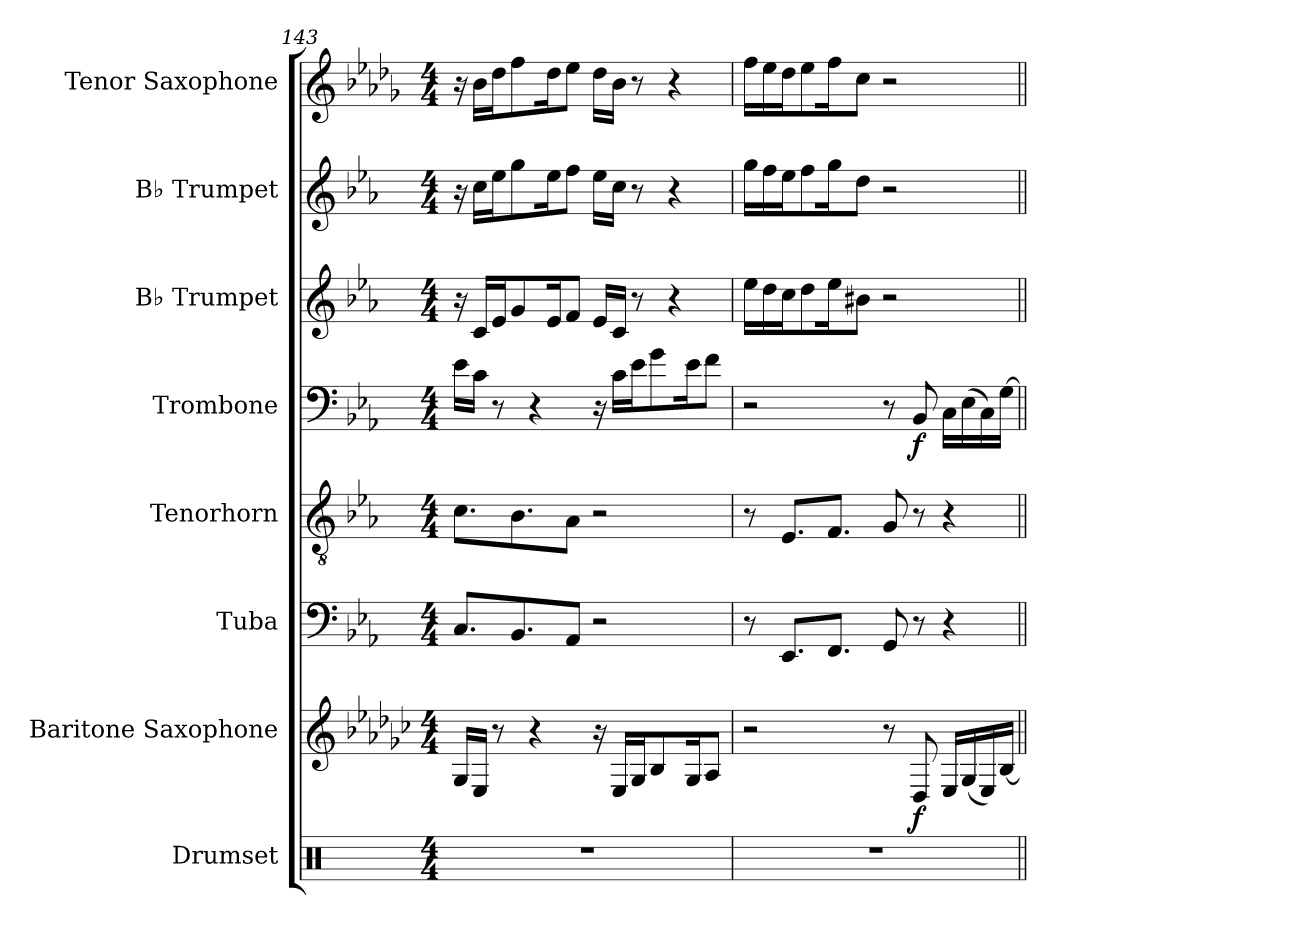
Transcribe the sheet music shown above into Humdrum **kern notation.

**kern	**kern	**dynam	**kern	**kern	**kern	**dynam	**kern	**kern	**kern
*part8	*part7	*part7	*part6	*part5	*part4	*part4	*part3	*part2	*part1
*staff8	*staff7	*staff7	*staff6	*staff5	*staff4	*staff4	*staff3	*staff2	*staff1
*I"Drumset	*I"Baritone Saxophone	*	*I"Tuba	*I"Tenorhorn	*I"Trombone	*	*I"B♭ Trumpet	*I"B♭ Trumpet	*I"Tenor Saxophone
*I'D. Set	*I'Bar. Sax.	*	*I'Tba.	*I'Tenh.	*I'Tbn.	*	*I'B♭ Tpt.	*I'B♭ Tpt.	*I'T. Sax.
*clefX	*clefG2	*	*clefF4	*clefGv2	*clefF4	*	*clefG2	*clefG2	*clefG2
*	*ITrd12c21	*	*	*ITrd1c2	*	*	*ITrd1c2	*ITrd1c2	*ITrd8c14
*k[]	*k[b-e-a-d-g-c-]	*	*k[b-e-a-]	*k[b-e-a-d-g-]	*k[b-e-a-]	*	*k[b-e-a-d-g-]	*k[b-e-a-d-g-]	*k[b-e-a-d-g-]
*M4/4	*M4/4	*	*M4/4	*M4/4	*M4/4	*	*M4/4	*M4/4	*M4/4
=143	=143	=143	=143	=143	=143	=143	=143	=143	=143
1r	16GG-LL	.	8.CL	8.B-L	16e-LL	.	16r	16r	16r
.	16EE-JJ	.	.	.	16cJJ	.	16B-LL	16b-LL	16B-LL
.	8r	.	.	.	8r	.	16d-J	16dd-J	16d-J
.	.	.	8.BB-	8.A-	.	.	8f	8ff	8f
.	4r	.	.	.	4r	.	.	.	.
.	.	.	.	.	.	.	16d-K	16dd-K	16d-K
.	.	.	8AA-J	8G-J	.	.	8e-J	8ee-J	8e-J
.	16r	.	2r	2r	16r	.	16d-LL	16dd-LL	16d-LL
.	16EE-LL	.	.	.	16cLL	.	16B-JJ	16b-JJ	16B-JJ
.	16GG-J	.	.	.	16e-J	.	8r	8r	8r
.	8BB-	.	.	.	8g	.	.	.	.
.	.	.	.	.	.	.	4r	4r	4r
.	16GG-K	.	.	.	16e-K	.	.	.	.
.	8AA-J	.	.	.	8fJ	.	.	.	.
=144	=144	=144	=144	=144	=144	=144	=144	=144	=144
1r	2r	.	8r	8r	2r	.	16dd-LL	16ffLL	16fLL
.	.	.	.	.	.	.	16cc	16ee-	16e-
.	.	.	8.EE-L	8.D-L	.	.	16b-J	16dd-J	16d-J
.	.	.	.	.	.	.	8cc	8ee-	8e-
.	.	.	8.FFJ	8.E-J	.	.	16dd-K	16ffK	16fK
.	.	.	.	.	.	.	8a#XJ	8ccJ	8cJ
.	8r	.	8GG	8F	8r	.	2r	2r	2r
!	!	!LO:DY:b	!	!	!	!LO:DY:b	!	!	!
.	8DD-	f	8r	8r	8BB-	f	.	.	.
.	16EE-LL	.	4r	4r	16CLL	.	.	.	.
.	(>16GG-	.	.	.	(>16E-	.	.	.	.
.	16EE-)	.	.	.	16C)	.	.	.	.
.	[16BB-JJ	.	.	.	[16GJJ	.	.	.	.
=||	=||	=||	=||	=||	=||	=||	=||	=||	=||
*-	*-	*-	*-	*-	*-	*-	*-	*-	*-
